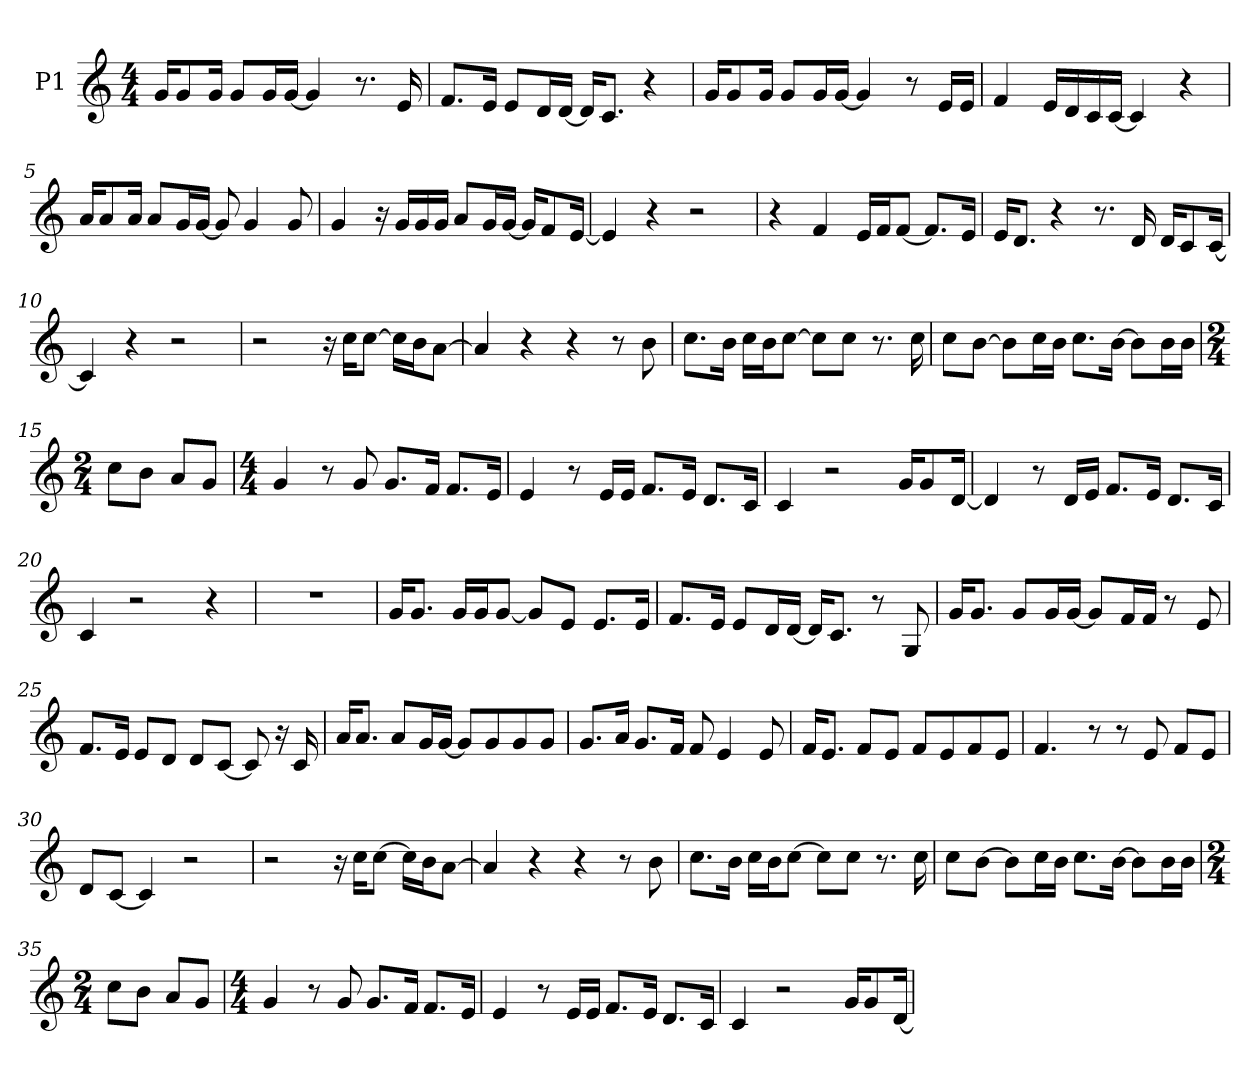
**kern
*part1
*staff1
*I"P1
!!LO:PB:g=z
*clefG2
*k[]
*C:
*M4/4
*MM94
=1
16gi/KL
8gi/
16gi/Jk
8gi/L
16gi/L
[<16gi/JJ
4gi/]
8.r
16ei/
=2
8.fi/L
16ei/Jk
8ei/L
16di/L
[<16di/JJ
16di/KL]
8.ci/J
4r
=3
16gi/KL
8gi/
16gi/Jk
8gi/L
16gi/L
[<16gi/JJ
4gi/]
8r
16ei/LL
16ei/JJ
=4
4fi/
16ei/LL
16di/
16ci/
[<16ci/JJ
4ci/]
4r
!!LO:LB:g=z
=5
16ai/KL
8ai/
16ai/Jk
8ai/L
16gi/L
[<16gi/JJ
8gi/]
4gi/
8gi/
=6
4gi/
16r
16gi/LL
16gi/
16gi/JJ
8ai/L
16gi/L
[<16gi/JJ
16gi/KL]
8fi/
[<16ei/Jk
=7
4ei/]
4r
2r
=8
4r
4fi/
16ei/LL
16fi/J
[<8fi/J
8.fi/L]
16ei/Jk
!!LO:LB:g=z
=9
16ei/KL
8.di/J
4r
8.r
16di/
16di/KL
8ci/
[<16ci/Jk
=10
4ci/]
4r
2r
=11
2r
16r
16cci\KL
[>8cci\J
16cci\LL]
16bi\J
[>8ai\J
=12
4ai/]
4r
4r
8r
8bi\
=13
8.cci\L
16bi\Jk
16cci\LL
16bi\J
[>8cci\J
8cci\L]
8cci\J
8.r
16cci\
!!LO:LB:g=z
=14
8cci\L
[>8bi\J
8bi\L]
16cci\L
16bi\JJ
8.cci\L
[>16bi\Jk
8bi\L]
16bi\L
16bi\JJ
=15
*M2/4
8cci\L
8bi\J
8ai/L
8gi/J
=16
*M4/4
4gi/
8r
8gi/
8.gi/L
16fi/Jk
8.fi/L
16ei/Jk
=17
4ei/
8r
16ei/LL
16ei/JJ
8.fi/L
16ei/Jk
8.di/L
16ci/Jk
=18
4ci/
2r
16gi/KL
8gi/
[<16di/Jk
!!LO:LB:g=z
=19
4di/]
8r
16di/LL
16ei/JJ
8.fi/L
16ei/Jk
8.di/L
16ci/Jk
=20
4ci/
2r
4r
=21
1r
=22
16gi/KL
8.gi/J
16gi/LL
16gi/J
[<8gi/J
8gi/L]
8ei/J
8.ei/L
16ei/Jk
=23
8.fi/L
16ei/Jk
8ei/L
16di/L
[<16di/JJ
16di/KL]
8.ci/J
8r
8Gi/
!!LO:LB:g=z
=24
16gi/KL
8.gi/J
8gi/L
16gi/L
[<16gi/JJ
8gi/L]
16fi/L
16fi/JJ
8r
8ei/
=25
8.fi/L
16ei/Jk
8ei/L
8di/J
8di/L
[<8ci/J
8ci/]
16r
16ci/
=26
16ai/KL
8.ai/J
8ai/L
16gi/L
[<16gi/JJ
8gi/L]
8gi/
8gi/
8gi/J
=27
8.gi/L
16ai/Jk
8.gi/L
16fi/Jk
8fi/
4ei/
8ei/
!!LO:LB:g=z
=28
16fi/KL
8.ei/J
8fi/L
8ei/J
8fi/L
8ei/
8fi/
8ei/J
=29
4.fi/
8r
8r
8ei/
8fi/L
8ei/J
=30
8di/L
[<8ci/J
4ci/]
2r
=31
2r
16r
16cci\KL
[>8cci\J
16cci\LL]
16bi\J
[>8ai\J
=32
4ai/]
4r
4r
8r
8bi\
!!LO:LB:g=z
=33
8.cci\L
16bi\Jk
16cci\LL
16bi\J
[>8cci\J
8cci\L]
8cci\J
8.r
16cci\
=34
8cci\L
[>8bi\J
8bi\L]
16cci\L
16bi\JJ
8.cci\L
[>16bi\Jk
8bi\L]
16bi\L
16bi\JJ
=35
*M2/4
8cci\L
8bi\J
8ai/L
8gi/J
=36
*M4/4
4gi/
8r
8gi/
8.gi/L
16fi/Jk
8.fi/L
16ei/Jk
=37
4ei/
8r
16ei/LL
16ei/JJ
8.fi/L
16ei/Jk
8.di/L
16ci/Jk
!!LO:LB:g=z
=38
4ci/
2r
16gi/KL
8gi/
[<16di/Jk
=
*-
